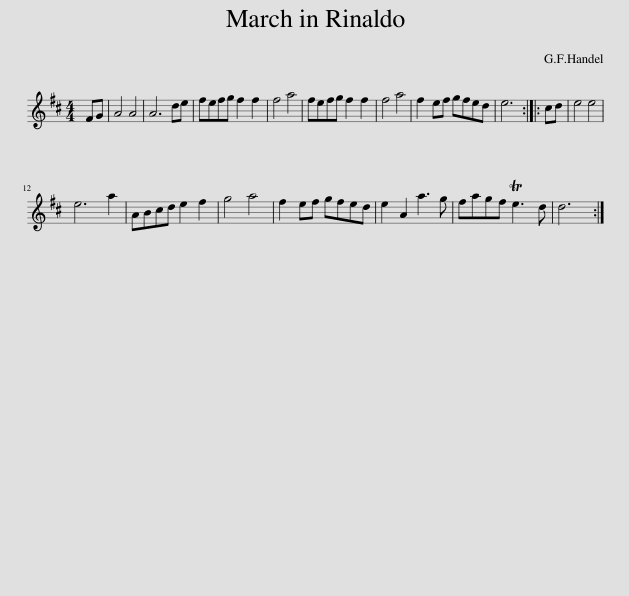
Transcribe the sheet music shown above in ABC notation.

X:1
L:1/8
M:4/4
I:linebreak $
K:D
V:1 treble
V:1
 FG | A4 A4 | A6 de | fefg f2 f2 | f4 a4 | %5
 fefg f2 f2 | f4 a4 | f2 ef gfed | e6 :: cd | %10
 e4 e4 |$ e6 a2 | ABcd e2 f2 | g4 a4 | f2 ef gfed | %15
 e2 A2 a3 g | fagf Te3 d | d6 :| %18
